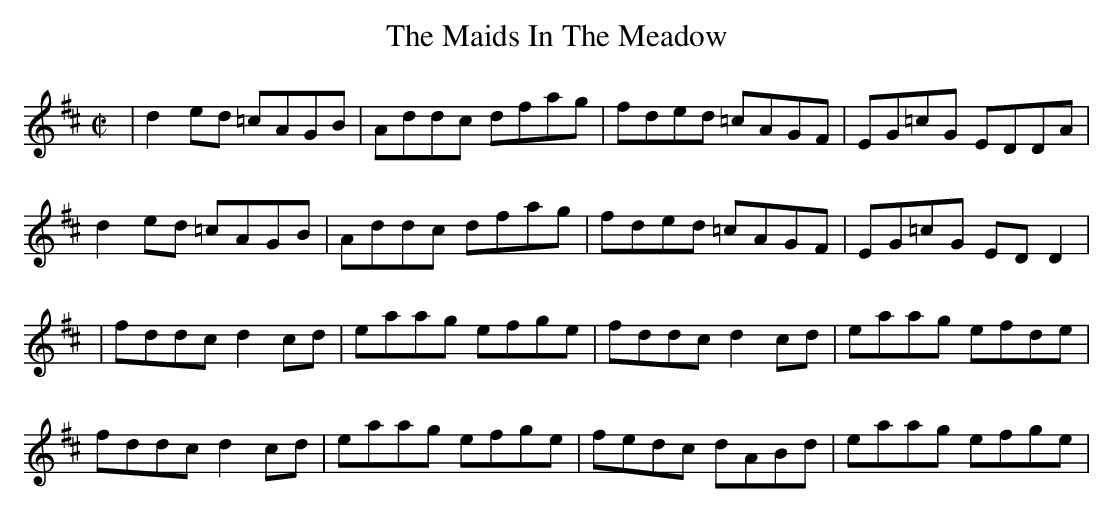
X:1
T:Maids In The Meadow, The
M:C|
K:D
| d2ed =cAGB | Addc dfag | fded =cAGF | EG=cG EDDA |
d2ed =cAGB | Addc dfag | fded =cAGF | EG=cG EDD2 |
| fddc d2cd | eaag efge | fddc d2cd | eaag efde |
fddc d2cd | eaag efge | fedc dABd | eaag efge |
